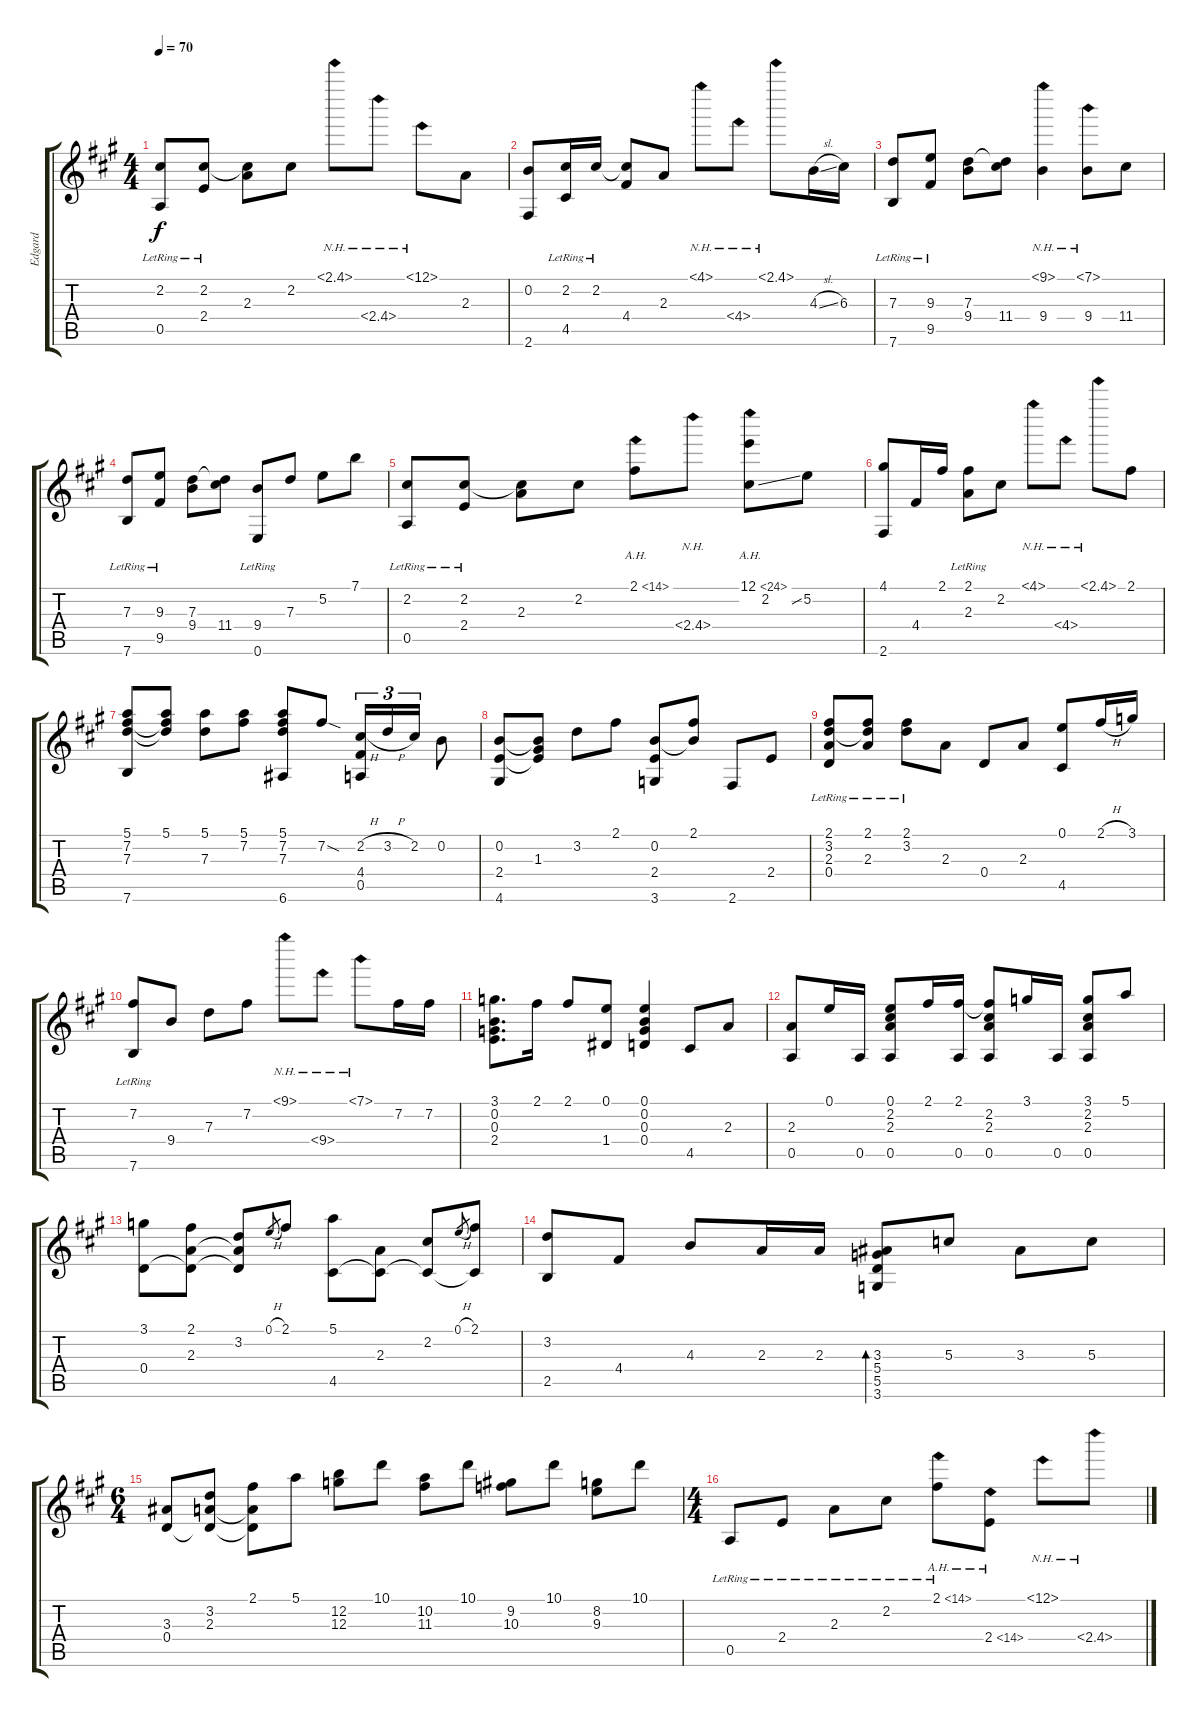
\track ("Edgard" "Edgard") {instrument acousticguitarsteel}
\staff {score tabs}
\tuning (E4 B3 G3 D3 A2 E2) {hide}
\ts (4 4)
\tempo 70
\clef g2
\ks a
(2.2{lr} 0.5).8{dy f} (2.2{lr} 2.4).8 (2.2{t} 2.3).8 2.2.8 2.1{nh}.8 2.4{nh}.8 12.1{nh}.8 2.3.8 |
(0.2 2.6).8 (2.2{lr} 4.5).16 2.2{lr}.16 (2.2{t} 4.4).8 2.3.8 4.1{nh}.8 4.4{nh}.8 2.1{nh}.8 4.3{sl}.16 6.3.16 |
(7.3{lr} 7.6).8 (9.3{lr} 9.5).8 (7.3 9.4).8 (7.3{t} 11.4).8 (9.1{nh} 9.4).4 (7.1{nh} 9.4).8 11.4.8 |
(7.3{lr} 7.6).8 (9.3{lr} 9.5).8 (7.3 9.4).8 (7.3{t} 11.4).8 (9.4{lr} 0.6).8 7.3.8 5.2.8 7.1.8 |
(2.2{lr} 0.5).8 (2.2{lr} 2.4).8 (2.2{t} 2.3).8 2.2.8 2.1{ah 12}.8 2.4{nh}.8 (12.1{ah 12} 2.2{ss}).8 5.2.8 |
(4.1 2.6).8 4.4.16 2.1.16 (2.1 2.3{lr}).8 2.2.8 4.1{nh}.8 4.4{nh}.8 2.1{nh}.8 2.1.8 |
(5.1 7.2 7.3 7.6).8 (5.1 7.2{t} 7.3{t}).8 (5.1 7.3).8 (5.1 7.2).8 (5.1 7.2 7.3 6.6).8 7.2{sod}.8 (2.2{h} 4.4 0.5).16{tu (3 2)} 3.2{h}.16{tu (3 2)} 2.2.16{tu (3 2)} 0.2.8 |
(0.2 2.4 4.6).8 (0.2{t} 1.3 2.4{t}).8 3.2.8 2.1.8 (0.2 2.4 3.6).8 (2.1 0.2{t}).8 2.6.8 2.4.8 |
(2.1{lr} 3.2{lr} 2.3 0.4).8 (2.1{lr} 3.2{t} 2.3).8 (2.1{lr} 3.2).8 2.3.8 0.4.8 2.3.8 (0.1 4.5).8 2.1{h}.16 3.1.16 |
(7.2{lr} 7.6).8 9.4.8 7.3.8 7.2.8 9.1{nh}.8 9.4{nh}.8 7.1{nh}.8 7.2.16 7.2.16 |
(3.1 0.2 0.3 2.4).8{d} 2.1.16 2.1.8 (0.1 1.4).8 (0.1 0.2 0.3 0.4).4 4.5.8 2.3.8 |
(2.3 0.5).8 0.1.16 0.5.16 (0.1 2.2 2.3 0.5).8 2.1.16 (2.1 0.5).16 (2.1{t} 2.2 2.3 0.5).8 3.1.16 0.5.16 (3.1 2.2 2.3 0.5).8 5.1.8 |
(3.1 0.4).8 (2.1 2.3 0.4{t}).8 (3.2 2.3{t} 0.4{t}).8 0.1{h}.8{gr} 2.1.8 (5.1 4.5).8 (2.3 4.5{t}).8 (2.2 4.5{t}).8 0.1{h}.8{gr} (2.1 4.5{t}).8 |
(3.2 2.5).8 4.4.8 4.3.8 2.3.16 2.3.16 (3.3 5.4 5.5 3.6).8{bd 60} 5.3.8 3.3.8 5.3.8 |
\ts (6 4)
(3.3 0.4).8 (3.2 2.3 0.4{t}).8 (2.1 2.3{t} 0.4{t}).8 5.1.8 (12.2 12.3).8 10.1.8 (10.2 11.3).8 10.1.8 (9.2 10.3).8 10.1.8 (8.2 9.3).8 10.1.8 |
\ts (4 4)
0.5{lr}.8 2.4{lr}.8 2.3{lr}.8 2.2{lr}.8 2.1{ah 12 lr}.8 2.4{ah 12}.8 12.1{nh}.8 2.4{nh}.8
